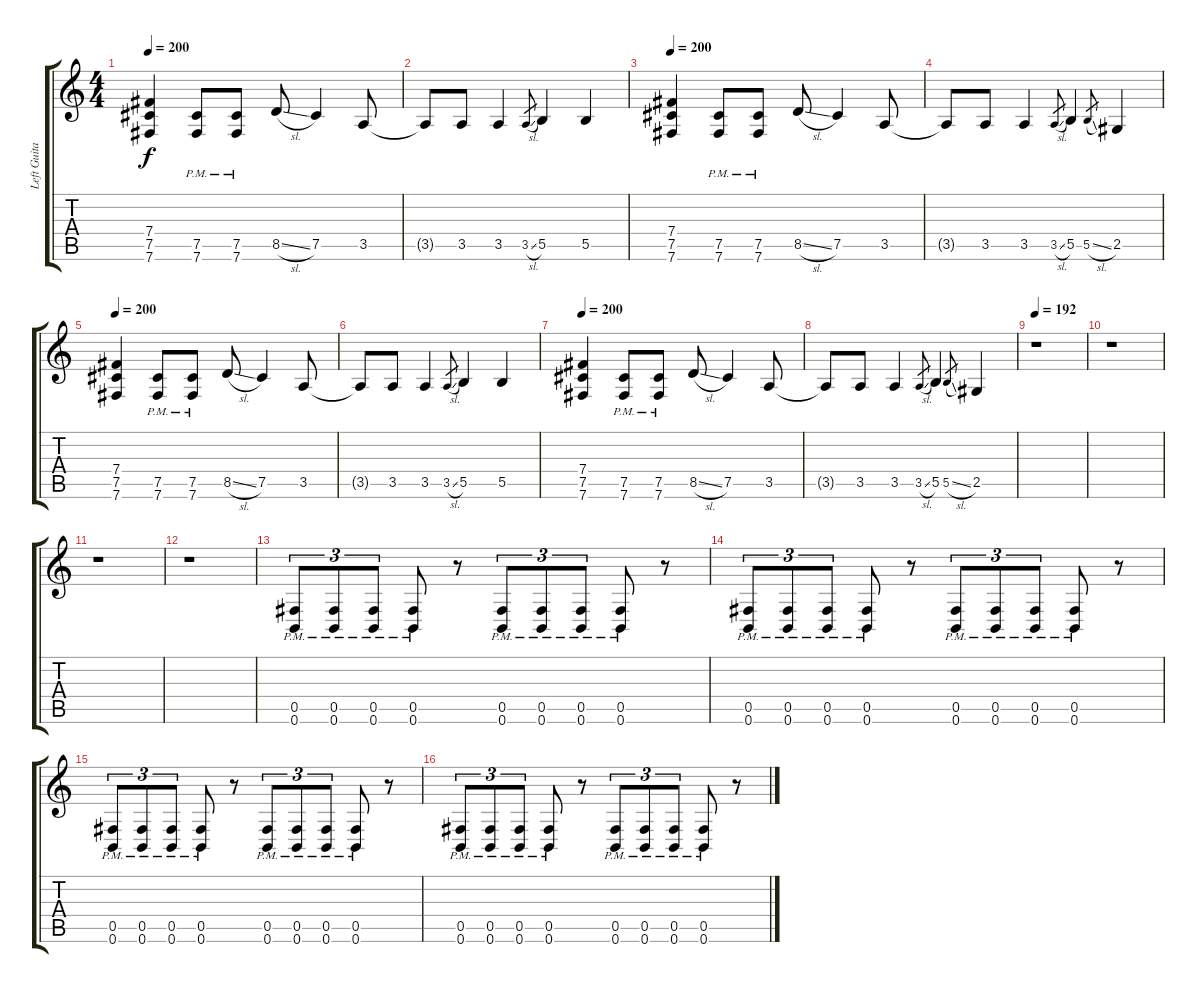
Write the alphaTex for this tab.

\track ("Left Guitar" "Left Guita") {instrument distortionguitar}
\staff {score tabs}
\tuning (Db4 Ab3 E3 B2 Gb2 B1) {hide}
\ts (4 4)
\tempo 200
\clef g2
\ks c
(7.4 7.5 7.6).4{dy f} (7.5 7.6{pm}).8 (7.5 7.6{pm}).8 8.5{sl}.8 7.5.4 3.5.8 |
3.5{t}.8 3.5.8 3.5.4 3.5{sl}.8{gr} 5.5.4 5.5.4 |
\tempo 200
(7.4 7.5 7.6).4 (7.5 7.6{pm}).8 (7.5 7.6{pm}).8 8.5{sl}.8 7.5.4 3.5.8 |
3.5{t}.8 3.5.8 3.5.4 3.5{sl}.8{gr} 5.5.4 5.5{sl}.8{gr} 2.5.4 |
\tempo 200
(7.4 7.5 7.6).4 (7.5 7.6{pm}).8 (7.5 7.6{pm}).8 8.5{sl}.8 7.5.4 3.5.8 |
3.5{t}.8 3.5.8 3.5.4 3.5{sl}.8{gr} 5.5.4 5.5.4 |
\tempo 200
(7.4 7.5 7.6).4 (7.5 7.6{pm}).8 (7.5 7.6{pm}).8 8.5{sl}.8 7.5.4 3.5.8 |
3.5{t}.8 3.5.8 3.5.4 3.5{sl}.8{gr} 5.5.4 5.5{sl}.8{gr} 2.5.4 |
\tempo 192
r.1 |
r.1 |
r.1 |
r.1 |
(0.5{pm} 0.6{pm}).8{tu (3 2)} (0.5{pm} 0.6{pm}).8{tu (3 2)} (0.5{pm} 0.6{pm}).8{tu (3 2)} (0.5{pm} 0.6{pm}).8 r.8 (0.5{pm} 0.6{pm}).8{tu (3 2)} (0.5{pm} 0.6{pm}).8{tu (3 2)} (0.5{pm} 0.6{pm}).8{tu (3 2)} (0.5{pm} 0.6{pm}).8 r.8 |
(0.5{pm} 0.6{pm}).8{tu (3 2)} (0.5{pm} 0.6{pm}).8{tu (3 2)} (0.5{pm} 0.6{pm}).8{tu (3 2)} (0.5{pm} 0.6{pm}).8 r.8 (0.5{pm} 0.6{pm}).8{tu (3 2)} (0.5{pm} 0.6{pm}).8{tu (3 2)} (0.5{pm} 0.6{pm}).8{tu (3 2)} (0.5{pm} 0.6{pm}).8 r.8 |
(0.5{pm} 0.6{pm}).8{tu (3 2)} (0.5{pm} 0.6{pm}).8{tu (3 2)} (0.5{pm} 0.6{pm}).8{tu (3 2)} (0.5{pm} 0.6{pm}).8 r.8 (0.5{pm} 0.6{pm}).8{tu (3 2)} (0.5{pm} 0.6{pm}).8{tu (3 2)} (0.5{pm} 0.6{pm}).8{tu (3 2)} (0.5{pm} 0.6{pm}).8 r.8 |
(0.5{pm} 0.6{pm}).8{tu (3 2)} (0.5{pm} 0.6{pm}).8{tu (3 2)} (0.5{pm} 0.6{pm}).8{tu (3 2)} (0.5{pm} 0.6{pm}).8 r.8 (0.5{pm} 0.6{pm}).8{tu (3 2)} (0.5{pm} 0.6{pm}).8{tu (3 2)} (0.5{pm} 0.6{pm}).8{tu (3 2)} (0.5{pm} 0.6{pm}).8 r.8
